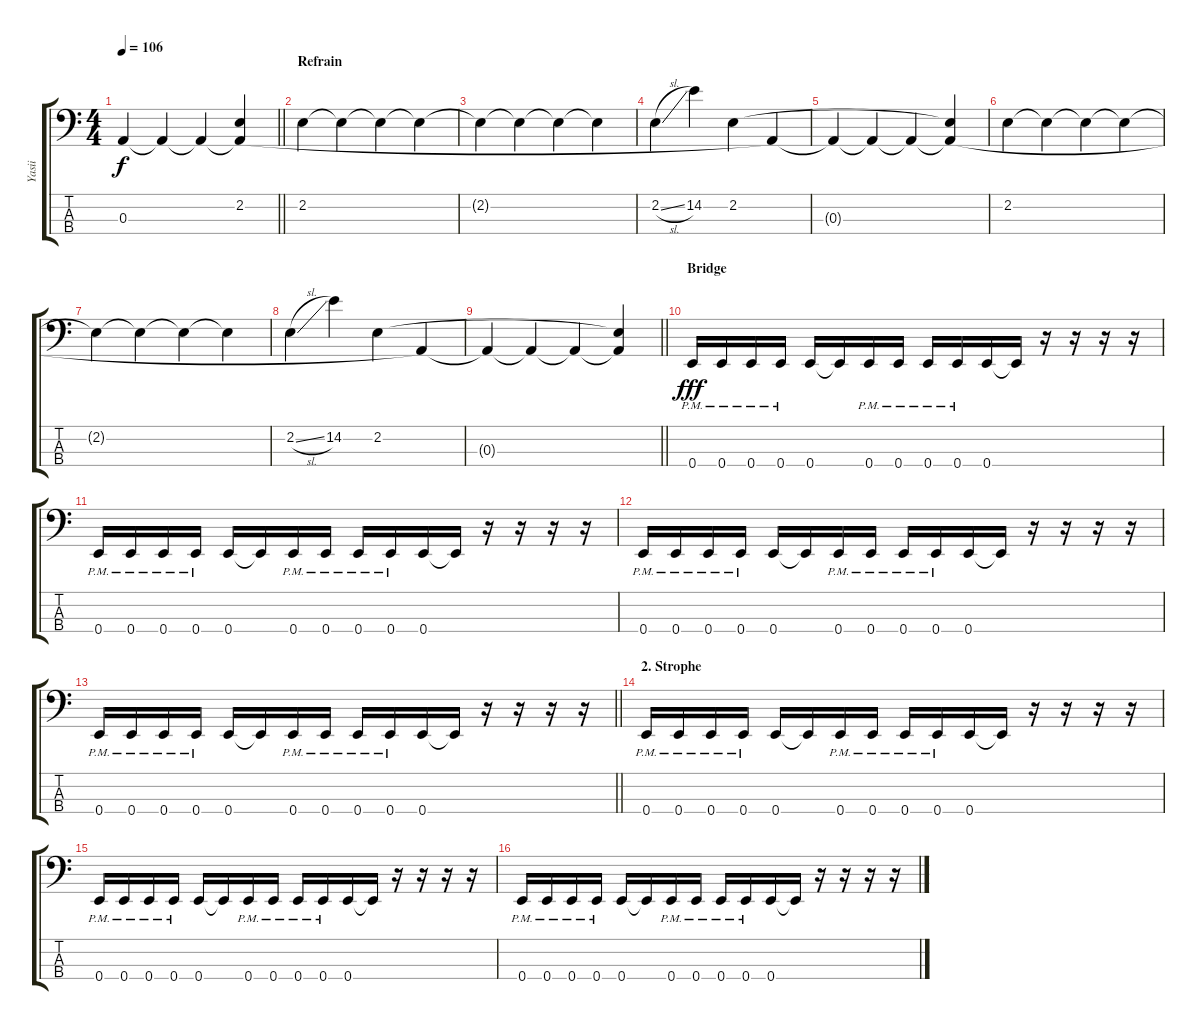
\track ("Yasii" "Yasii") {instrument electricbassfinger}
\staff {score tabs}
\tuning (G2 D2 A1 E1) {hide}
\ts (4 4)
\tempo 106
\clef f4
\barLineRight lightlight
\ks c
0.3{t}.4{dy f} 0.3{t}.4 0.3{t}.4 (2.2{t} 0.3{t}).4 |
\section ("" "Refrain")
2.2.4 2.2{t}.4 2.2{t}.4 2.2{t}.4 |
2.2{t}.4 2.2{t}.4 2.2{t}.4 2.2{t}.4 |
2.2{sl}.4 14.2.4 2.2.4 0.3{t}.4 |
0.3{t}.4 0.3{t}.4 0.3{t}.4 (2.2{t} 0.3{t}).4 |
2.2.4 2.2{t}.4 2.2{t}.4 2.2{t}.4 |
2.2{t}.4 2.2{t}.4 2.2{t}.4 2.2{t}.4 |
2.2{sl}.4 14.2.4 2.2.4 0.3{t}.4 |
\barLineRight lightlight
0.3{t}.4 0.3{t}.4 0.3{t}.4 (2.2{t} 0.3{t}).4 |
\section ("" "Bridge")
0.4{pm}.16{dy fff} 0.4{pm}.16 0.4{pm}.16 0.4{pm}.16 0.4.16 0.4{t}.16 0.4{pm}.16 0.4{pm}.16 0.4{pm}.16 0.4{pm}.16 0.4.16 0.4{t}.16 r.16 r.16 r.16 r.16 |
0.4{pm}.16 0.4{pm}.16 0.4{pm}.16 0.4{pm}.16 0.4.16 0.4{t}.16 0.4{pm}.16 0.4{pm}.16 0.4{pm}.16 0.4{pm}.16 0.4.16 0.4{t}.16 r.16 r.16 r.16 r.16 |
0.4{pm}.16 0.4{pm}.16 0.4{pm}.16 0.4{pm}.16 0.4.16 0.4{t}.16 0.4{pm}.16 0.4{pm}.16 0.4{pm}.16 0.4{pm}.16 0.4.16 0.4{t}.16 r.16 r.16 r.16 r.16 |
\barLineRight lightlight
0.4{pm}.16 0.4{pm}.16 0.4{pm}.16 0.4{pm}.16 0.4.16 0.4{t}.16 0.4{pm}.16 0.4{pm}.16 0.4{pm}.16 0.4{pm}.16 0.4.16 0.4{t}.16 r.16 r.16 r.16 r.16 |
\section ("" "2. Strophe")
0.4{pm}.16 0.4{pm}.16 0.4{pm}.16 0.4{pm}.16 0.4.16 0.4{t}.16 0.4{pm}.16 0.4{pm}.16 0.4{pm}.16 0.4{pm}.16 0.4.16 0.4{t}.16 r.16 r.16 r.16 r.16 |
0.4{pm}.16 0.4{pm}.16 0.4{pm}.16 0.4{pm}.16 0.4.16 0.4{t}.16 0.4{pm}.16 0.4{pm}.16 0.4{pm}.16 0.4{pm}.16 0.4.16 0.4{t}.16 r.16 r.16 r.16 r.16 |
0.4{pm}.16 0.4{pm}.16 0.4{pm}.16 0.4{pm}.16 0.4.16 0.4{t}.16 0.4{pm}.16 0.4{pm}.16 0.4{pm}.16 0.4{pm}.16 0.4.16 0.4{t}.16 r.16 r.16 r.16 r.16
